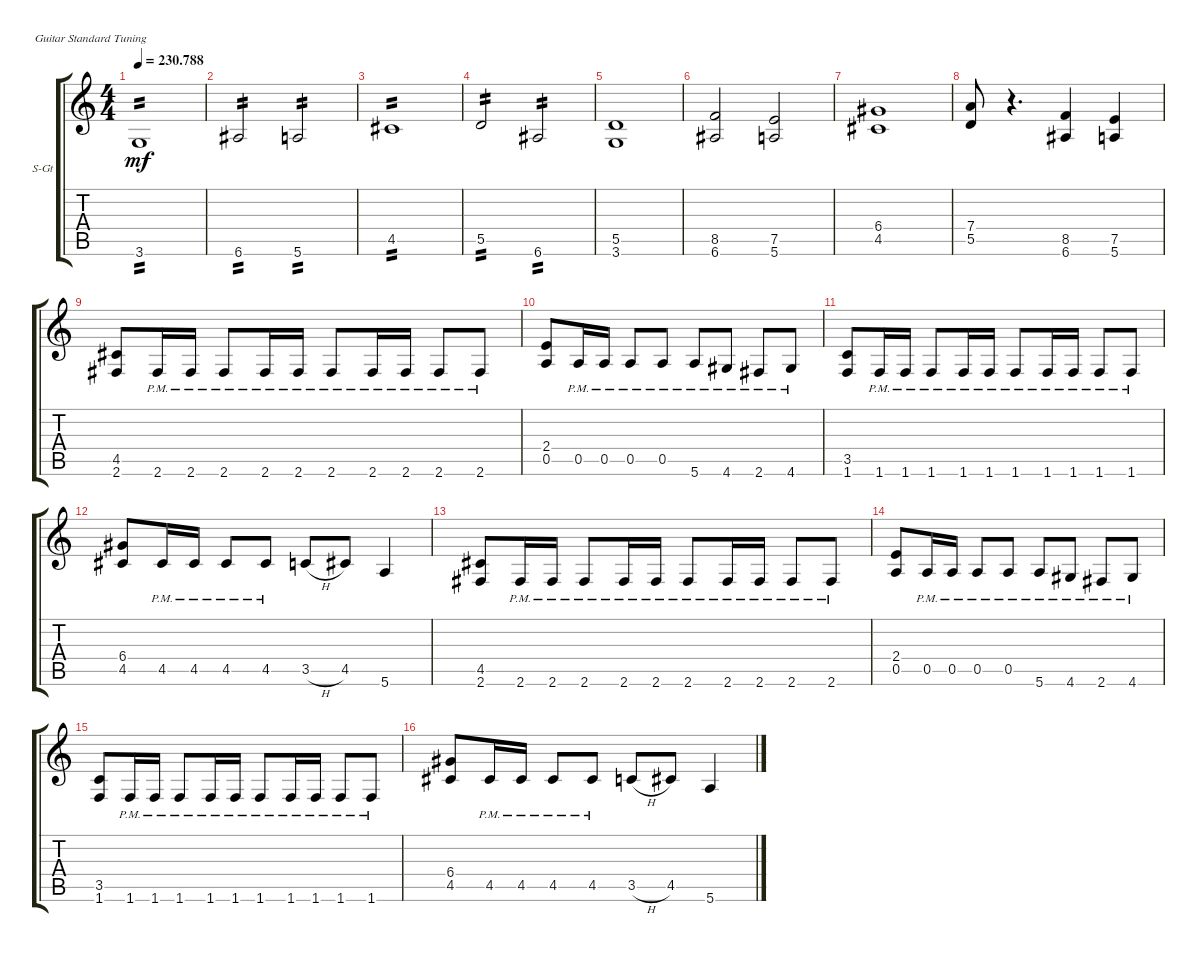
\defaultSystemsLayout 4
\bracketExtendMode groupsimilarinstruments
\firstSystemTrackNameOrientation horizontal
\otherSystemsTrackNameOrientation horizontal
\track ("Steel Guitar" "S-Gt") {instrument acousticguitarsteel}
\staff {score tabs}
\tuning (E4 B3 G3 D3 A2 E2)
\ts (4 4)
\tempo
230.788
\accidentals auto
\clef g2
\ottava regular
\simile none
\ks c
3.6.1{tp 2 dy mf} |
6.6.2{tp 2} 5.6.2{tp 2} |
4.5.1{tp 2} |
5.5.2{tp 2} 6.6.2{tp 2} |
(3.6 5.5).1 |
(6.6 8.5).2 (5.6 7.5).2 |
(4.5 6.4).1 |
(5.5 7.4).8 r.4{d} (6.6 8.5).4 (5.6 7.5).4 |
(2.6 4.5).8 2.6{pm}.16 2.6{pm}.16 2.6{pm}.8 2.6{pm}.16 2.6{pm}.16 2.6{pm}.8 2.6{pm}.16 2.6{pm}.16 2.6{pm}.8 2.6{pm}.8 |
(0.5 2.4).8 0.5{pm}.16 0.5{pm}.16 0.5{pm}.8 0.5{pm}.8 5.6{pm}.8 4.6{pm}.8 2.6{pm}.8 4.6{pm}.8 |
(1.6 3.5).8 1.6{pm}.16 1.6{pm}.16 1.6{pm}.8 1.6{pm}.16 1.6{pm}.16 1.6{pm}.8 1.6{pm}.16 1.6{pm}.16 1.6{pm}.8 1.6{pm}.8 |
(4.5 6.4).8 4.5{pm}.16 4.5{pm}.16 4.5{pm}.8 4.5{pm}.8 3.5{h}.8 4.5.8 5.6.4 |
(2.6 4.5).8 2.6{pm}.16 2.6{pm}.16 2.6{pm}.8 2.6{pm}.16 2.6{pm}.16 2.6{pm}.8 2.6{pm}.16 2.6{pm}.16 2.6{pm}.8 2.6{pm}.8 |
(0.5 2.4).8 0.5{pm}.16 0.5{pm}.16 0.5{pm}.8 0.5{pm}.8 5.6{pm}.8 4.6{pm}.8 2.6{pm}.8 4.6{pm}.8 |
(1.6 3.5).8 1.6{pm}.16 1.6{pm}.16 1.6{pm}.8 1.6{pm}.16 1.6{pm}.16 1.6{pm}.8 1.6{pm}.16 1.6{pm}.16 1.6{pm}.8 1.6{pm}.8 |
(4.5 6.4).8 4.5{pm}.16 4.5{pm}.16 4.5{pm}.8 4.5{pm}.8 3.5{h}.8 4.5.8 5.6.4
